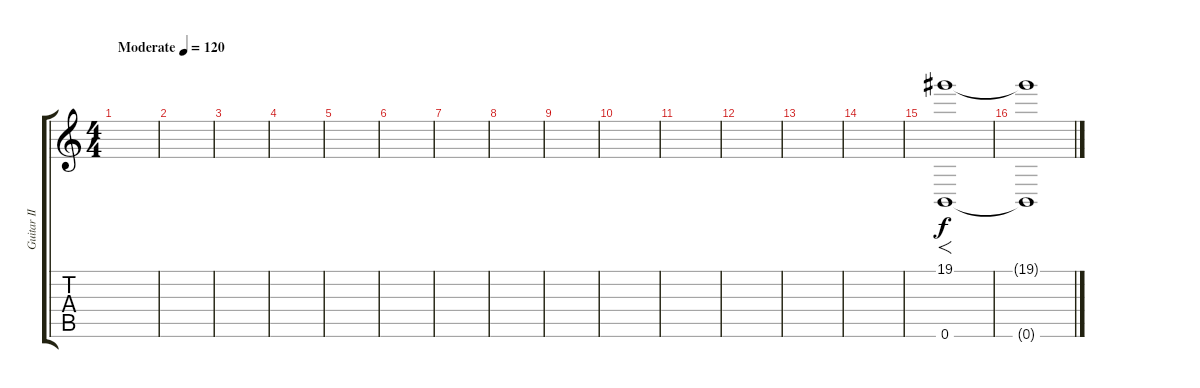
\track ("Guitar II" "Guitar II") {instrument distortionguitar}
\staff {score tabs}
\tuning (Db4 Ab3 E3 B2 Gb2 B1) {hide}
\ts (4 4)
\tempo (120 "Moderate")
\clef g2
\ks c
|
|
|
|
|
|
|
|
|
|
|
|
|
|
(19.1 0.6).1{f} |
(19.1{t} 0.6{t}).1
